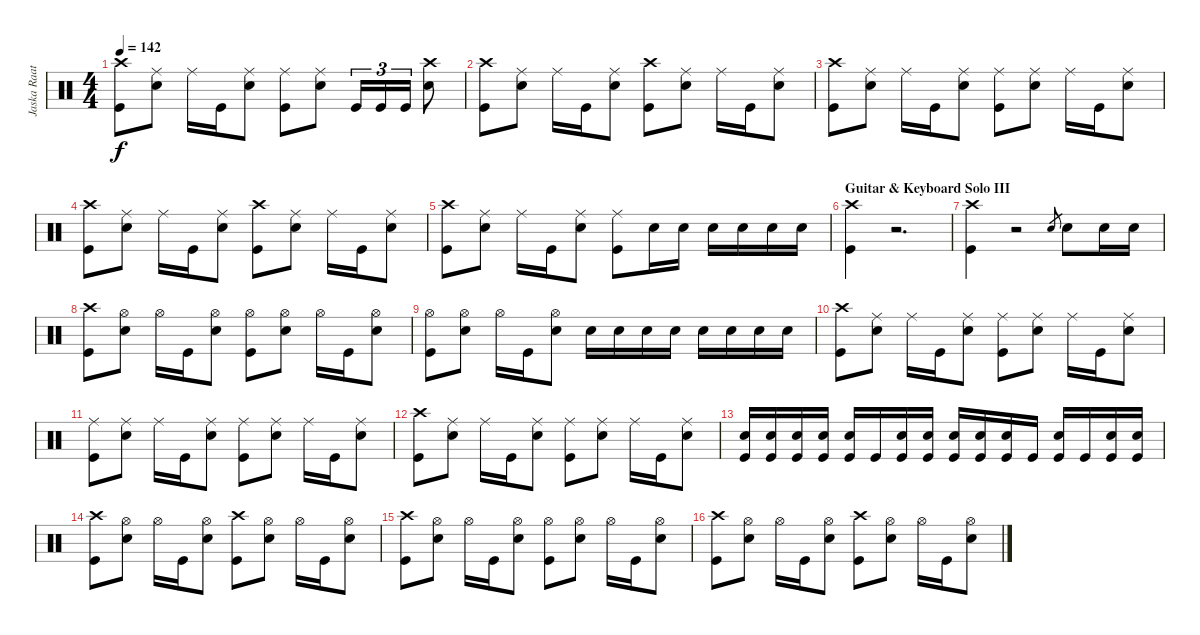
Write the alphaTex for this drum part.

\track ("Jaska Raatikainen" "Jaska Raat") {instrument percussion}
\staff {score}
\articulation defaults
\ts (4 4)
\tempo 142
\clef neutral
\ks c
("Crash high (hit)" "Kick (hit)").8{dy f} ("Ride (middle)" "Snare (hit) 2").8 "Ride (middle)".16 "Kick (hit)".16 ("Ride (middle)" "Snare (hit) 2").8 ("Ride (middle)" "Kick (hit)").8 ("Ride (middle)" "Snare (hit) 2").8 "Kick (hit)".16{tu (3 2)} "Kick (hit)".16{tu (3 2)} "Kick (hit)".16{tu (3 2)} ("Crash high (hit)" "Snare (hit) 2").8 |
("Crash high (hit)" "Kick (hit)").8 ("Ride (middle)" "Snare (hit) 2").8 "Ride (middle)".16 "Kick (hit)".16 ("Ride (middle)" "Snare (hit) 2").8 ("Crash high (hit)" "Kick (hit)").8 ("Ride (middle)" "Snare (hit) 2").8 "Ride (middle)".16 "Kick (hit)".16 ("Ride (middle)" "Snare (hit) 2").8 |
("Crash high (hit)" "Kick (hit)").8 ("Ride (middle)" "Snare (hit) 2").8 "Ride (middle)".16 "Kick (hit)".16 ("Ride (middle)" "Snare (hit) 2").8 ("Ride (middle)" "Kick (hit)").8 ("Ride (middle)" "Snare (hit) 2").8 "Ride (middle)".16 "Kick (hit)".16 ("Ride (middle)" "Snare (hit) 2").8 |
("Crash high (hit)" "Kick (hit)").8 ("Ride (middle)" "Snare (hit) 2").8 "Ride (middle)".16 "Kick (hit)".16 ("Ride (middle)" "Snare (hit) 2").8 ("Crash high (hit)" "Kick (hit)").8 ("Ride (middle)" "Snare (hit) 2").8 "Ride (middle)".16 "Kick (hit)".16 ("Ride (middle)" "Snare (hit) 2").8 |
("Crash high (hit)" "Kick (hit)").8 ("Ride (middle)" "Snare (hit) 2").8 "Ride (middle)".16 "Kick (hit)".16 ("Ride (middle)" "Snare (hit) 2").8 ("Ride (middle)" "Kick (hit)").8 "Snare (hit) 2".16 "Snare (hit) 2".16 "Snare (hit) 2".16 "Snare (hit) 2".16 "Snare (hit) 2".16 "Snare (hit) 2".16 |
\section ("" "Guitar & Keyboard Solo III")
("Crash high (hit)" "Kick (hit)").4 r.2{d} |
("Crash high (hit)" "Kick (hit)").4 r.2 "Snare (hit) 2".8{gr} "Snare (hit) 2".8 "Snare (hit) 2".16 "Snare (hit) 2".16 |
("Crash high (hit)" "Kick (hit)").8 ("Hi-Hat (open)" "Snare (hit) 2").8 "Hi-Hat (open)".16 "Kick (hit)".16 ("Hi-Hat (open)" "Snare (hit) 2").8 ("Hi-Hat (open)" "Kick (hit)").8 ("Hi-Hat (open)" "Snare (hit) 2").8 "Hi-Hat (open)".16 "Kick (hit)".16 ("Hi-Hat (open)" "Snare (hit) 2").8 |
("Hi-Hat (open)" "Kick (hit)").8 ("Hi-Hat (open)" "Snare (hit) 2").8 "Hi-Hat (open)".16 "Kick (hit)".16 ("Hi-Hat (open)" "Snare (hit) 2").8 "Snare (hit) 2".16 "Snare (hit) 2".16 "Snare (hit) 2".16 "Snare (hit) 2".16 "Snare (hit) 2".16 "Snare (hit) 2".16 "Snare (hit) 2".16 "Snare (hit) 2".16 |
("Crash high (hit)" "Kick (hit)").8 ("Ride (middle)" "Snare (hit) 2").8 "Ride (middle)".16 "Kick (hit)".16 ("Ride (middle)" "Snare (hit) 2").8 ("Ride (middle)" "Kick (hit)").8 ("Ride (middle)" "Snare (hit) 2").8 "Ride (middle)".16 "Kick (hit)".16 ("Ride (middle)" "Snare (hit) 2").8 |
("Ride (middle)" "Kick (hit)").8 ("Ride (middle)" "Snare (hit) 2").8 "Ride (middle)".16 "Kick (hit)".16 ("Ride (middle)" "Snare (hit) 2").8 ("Ride (middle)" "Kick (hit)").8 ("Ride (middle)" "Snare (hit) 2").8 "Ride (middle)".16 "Kick (hit)".16 ("Ride (middle)" "Snare (hit) 2").8 |
("Crash high (hit)" "Kick (hit)").8 ("Ride (middle)" "Snare (hit) 2").8 "Ride (middle)".16 "Kick (hit)".16 ("Ride (middle)" "Snare (hit) 2").8 ("Ride (middle)" "Kick (hit)").8 ("Ride (middle)" "Snare (hit) 2").8 "Ride (middle)".16 "Kick (hit)".16 ("Ride (middle)" "Snare (hit) 2").8 |
("Snare (hit) 2" "Kick (hit)").16 ("Snare (hit) 2" "Kick (hit)").16 ("Snare (hit) 2" "Kick (hit)").16 ("Snare (hit) 2" "Kick (hit)").16 ("Snare (hit) 2" "Kick (hit)").16 "Kick (hit)".16 ("Snare (hit) 2" "Kick (hit)").16 ("Snare (hit) 2" "Kick (hit)").16 ("Snare (hit) 2" "Kick (hit)").16 ("Snare (hit) 2" "Kick (hit)").16 ("Snare (hit) 2" "Kick (hit)").16 "Kick (hit)".16 ("Snare (hit) 2" "Kick (hit)").16 "Kick (hit)".16 ("Snare (hit) 2" "Kick (hit)").16 ("Snare (hit) 2" "Kick (hit)").16 |
("Crash high (hit)" "Kick (hit)").8 ("Hi-Hat (open)" "Snare (hit) 2").8 "Hi-Hat (open)".16 "Kick (hit)".16 ("Hi-Hat (open)" "Snare (hit) 2").8 ("Crash high (hit)" "Kick (hit)").8 ("Hi-Hat (open)" "Snare (hit) 2").8 "Hi-Hat (open)".16 "Kick (hit)".16 ("Hi-Hat (open)" "Snare (hit) 2").8 |
("Crash high (hit)" "Kick (hit)").8 ("Hi-Hat (open)" "Snare (hit) 2").8 "Hi-Hat (open)".16 "Kick (hit)".16 ("Hi-Hat (open)" "Snare (hit) 2").8 ("Hi-Hat (open)" "Kick (hit)").8 ("Hi-Hat (open)" "Snare (hit) 2").8 "Hi-Hat (open)".16 "Kick (hit)".16 ("Hi-Hat (open)" "Snare (hit) 2").8 |
("Crash high (hit)" "Kick (hit)").8 ("Hi-Hat (open)" "Snare (hit) 2").8 "Hi-Hat (open)".16 "Kick (hit)".16 ("Hi-Hat (open)" "Snare (hit) 2").8 ("Crash high (hit)" "Kick (hit)").8 ("Hi-Hat (open)" "Snare (hit) 2").8 "Hi-Hat (open)".16 "Kick (hit)".16 ("Hi-Hat (open)" "Snare (hit) 2").8
